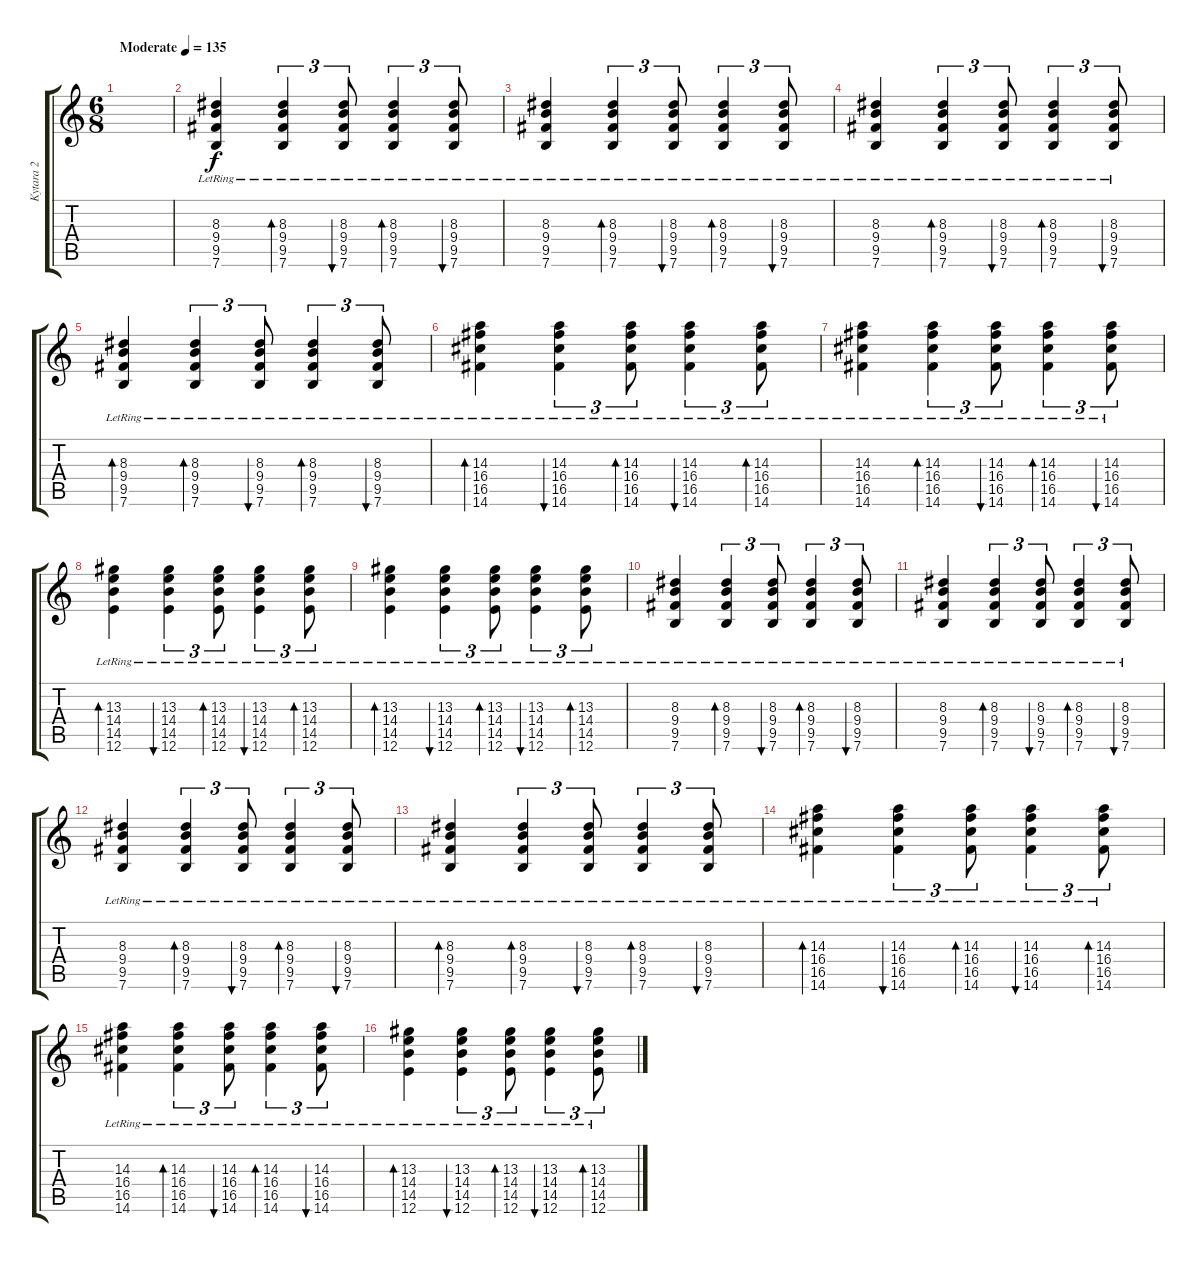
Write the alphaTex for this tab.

\track ("Kytara 2" "Kytara 2") {instrument acousticguitarsteel}
\staff {score tabs}
\tuning (E4 B3 G3 D3 A2 E2) {hide}
\ts (6 8)
\tempo (135 "Moderate")
\clef g2
\ks c
|
(8.3{lr} 9.4{lr} 9.5{lr} 7.6{lr}).4 (8.3{lr} 9.4{lr} 9.5{lr} 7.6{lr}).4{tu (3 2) bd 60} (8.3{lr} 9.4{lr} 9.5{lr} 7.6{lr}).8{tu (3 2) bu 60} (8.3{lr} 9.4{lr} 9.5{lr} 7.6{lr}).4{tu (3 2) bd 60} (8.3{lr} 9.4{lr} 9.5{lr} 7.6{lr}).8{tu (3 2) bu 60} |
(8.3{lr} 9.4{lr} 9.5{lr} 7.6{lr}).4 (8.3{lr} 9.4{lr} 9.5{lr} 7.6{lr}).4{tu (3 2) bd 60} (8.3{lr} 9.4{lr} 9.5{lr} 7.6{lr}).8{tu (3 2) bu 60} (8.3{lr} 9.4{lr} 9.5{lr} 7.6{lr}).4{tu (3 2) bd 60} (8.3{lr} 9.4{lr} 9.5{lr} 7.6{lr}).8{tu (3 2) bu 60} |
(8.3{lr} 9.4{lr} 9.5{lr} 7.6{lr}).4 (8.3{lr} 9.4{lr} 9.5{lr} 7.6{lr}).4{tu (3 2) bd 60} (8.3{lr} 9.4{lr} 9.5{lr} 7.6{lr}).8{tu (3 2) bu 60} (8.3{lr} 9.4{lr} 9.5{lr} 7.6{lr}).4{tu (3 2) bd 60} (8.3{lr} 9.4{lr} 9.5{lr} 7.6{lr}).8{tu (3 2) bu 60} |
(8.3{lr} 9.4{lr} 9.5{lr} 7.6{lr}).4{bd 60} (8.3{lr} 9.4{lr} 9.5{lr} 7.6{lr}).4{tu (3 2) bd 60} (8.3{lr} 9.4{lr} 9.5{lr} 7.6{lr}).8{tu (3 2) bu 60} (8.3{lr} 9.4{lr} 9.5{lr} 7.6{lr}).4{tu (3 2) bd 60} (8.3{lr} 9.4{lr} 9.5{lr} 7.6{lr}).8{tu (3 2) bu 60} |
(14.3{lr} 16.4{lr} 16.5{lr} 14.6{lr}).4{bd 60} (14.3{lr} 16.4{lr} 16.5{lr} 14.6{lr}).4{tu (3 2) bu 60} (14.3{lr} 16.4{lr} 16.5{lr} 14.6{lr}).8{tu (3 2) bd 60} (14.3{lr} 16.4{lr} 16.5{lr} 14.6{lr}).4{tu (3 2) bu 60} (14.3{lr} 16.4{lr} 16.5{lr} 14.6{lr}).8{tu (3 2) bd 60} |
(14.3{lr} 16.4{lr} 16.5{lr} 14.6{lr}).4 (14.3{lr} 16.4{lr} 16.5{lr} 14.6{lr}).4{tu (3 2) bd 60} (14.3{lr} 16.4{lr} 16.5{lr} 14.6{lr}).8{tu (3 2) bu 60} (14.3{lr} 16.4{lr} 16.5{lr} 14.6{lr}).4{tu (3 2) bd 60} (14.3{lr} 16.4{lr} 16.5{lr} 14.6{lr}).8{tu (3 2) bu 60} |
(13.3{lr} 14.4{lr} 14.5{lr} 12.6{lr}).4{bd 60} (13.3{lr} 14.4{lr} 14.5{lr} 12.6{lr}).4{tu (3 2) bu 60} (13.3{lr} 14.4{lr} 14.5{lr} 12.6{lr}).8{tu (3 2) bd 60} (13.3{lr} 14.4{lr} 14.5{lr} 12.6{lr}).4{tu (3 2) bu 60} (13.3{lr} 14.4{lr} 14.5{lr} 12.6{lr}).8{tu (3 2) bd 60} |
(13.3{lr} 14.4{lr} 14.5{lr} 12.6{lr}).4{bd 60} (13.3{lr} 14.4{lr} 14.5{lr} 12.6{lr}).4{tu (3 2) bu 60} (13.3{lr} 14.4{lr} 14.5{lr} 12.6{lr}).8{tu (3 2) bd 60} (13.3{lr} 14.4{lr} 14.5{lr} 12.6{lr}).4{tu (3 2) bu 60} (13.3{lr} 14.4{lr} 14.5{lr} 12.6{lr}).8{tu (3 2) bd 60} |
(8.3{lr} 9.4{lr} 9.5{lr} 7.6{lr}).4 (8.3{lr} 9.4{lr} 9.5{lr} 7.6{lr}).4{tu (3 2) bd 60} (8.3{lr} 9.4{lr} 9.5{lr} 7.6{lr}).8{tu (3 2) bu 60} (8.3{lr} 9.4{lr} 9.5{lr} 7.6{lr}).4{tu (3 2) bd 60} (8.3{lr} 9.4{lr} 9.5{lr} 7.6{lr}).8{tu (3 2) bu 60} |
(8.3{lr} 9.4{lr} 9.5{lr} 7.6{lr}).4 (8.3{lr} 9.4{lr} 9.5{lr} 7.6{lr}).4{tu (3 2) bd 60} (8.3{lr} 9.4{lr} 9.5{lr} 7.6{lr}).8{tu (3 2) bu 60} (8.3{lr} 9.4{lr} 9.5{lr} 7.6{lr}).4{tu (3 2) bd 60} (8.3{lr} 9.4{lr} 9.5{lr} 7.6{lr}).8{tu (3 2) bu 60} |
(8.3{lr} 9.4{lr} 9.5{lr} 7.6{lr}).4 (8.3{lr} 9.4{lr} 9.5{lr} 7.6{lr}).4{tu (3 2) bd 60} (8.3{lr} 9.4{lr} 9.5{lr} 7.6{lr}).8{tu (3 2) bu 60} (8.3{lr} 9.4{lr} 9.5{lr} 7.6{lr}).4{tu (3 2) bd 60} (8.3{lr} 9.4{lr} 9.5{lr} 7.6{lr}).8{tu (3 2) bu 60} |
(8.3{lr} 9.4{lr} 9.5{lr} 7.6{lr}).4{bd 60} (8.3{lr} 9.4{lr} 9.5{lr} 7.6{lr}).4{tu (3 2) bd 60} (8.3{lr} 9.4{lr} 9.5{lr} 7.6{lr}).8{tu (3 2) bu 60} (8.3{lr} 9.4{lr} 9.5{lr} 7.6{lr}).4{tu (3 2) bd 60} (8.3{lr} 9.4{lr} 9.5{lr} 7.6{lr}).8{tu (3 2) bu 60} |
(14.3{lr} 16.4{lr} 16.5{lr} 14.6{lr}).4{bd 60} (14.3{lr} 16.4{lr} 16.5{lr} 14.6{lr}).4{tu (3 2) bu 60} (14.3{lr} 16.4{lr} 16.5{lr} 14.6{lr}).8{tu (3 2) bd 60} (14.3{lr} 16.4{lr} 16.5{lr} 14.6{lr}).4{tu (3 2) bu 60} (14.3{lr} 16.4{lr} 16.5{lr} 14.6{lr}).8{tu (3 2) bd 60} |
(14.3{lr} 16.4{lr} 16.5{lr} 14.6{lr}).4 (14.3{lr} 16.4{lr} 16.5{lr} 14.6{lr}).4{tu (3 2) bd 60} (14.3{lr} 16.4{lr} 16.5{lr} 14.6{lr}).8{tu (3 2) bu 60} (14.3{lr} 16.4{lr} 16.5{lr} 14.6{lr}).4{tu (3 2) bd 60} (14.3{lr} 16.4{lr} 16.5{lr} 14.6{lr}).8{tu (3 2) bu 60} |
(13.3{lr} 14.4{lr} 14.5{lr} 12.6{lr}).4{bd 60} (13.3{lr} 14.4{lr} 14.5{lr} 12.6{lr}).4{tu (3 2) bu 60} (13.3{lr} 14.4{lr} 14.5{lr} 12.6{lr}).8{tu (3 2) bd 60} (13.3{lr} 14.4{lr} 14.5{lr} 12.6{lr}).4{tu (3 2) bu 60} (13.3{lr} 14.4{lr} 14.5{lr} 12.6{lr}).8{tu (3 2) bd 60}
